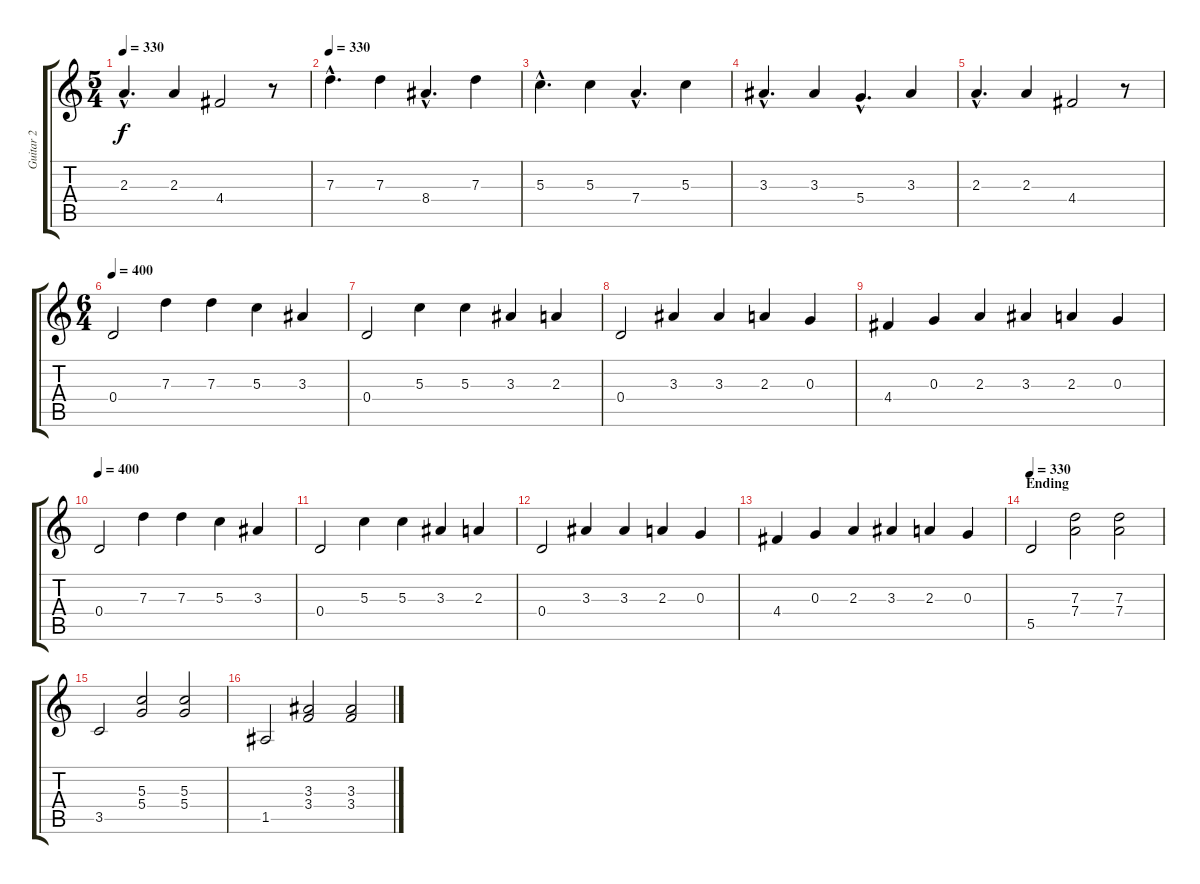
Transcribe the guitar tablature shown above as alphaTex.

\track ("Guitar 2" "Guitar 2") {instrument overdrivenguitar}
\staff {score tabs}
\tuning (E4 B3 G3 D3 A2 E2) {hide}
\ts (5 4)
\tempo 330
\clef g2
\ks c
2.3{hac}.4{d dy f} 2.3.4 4.4.2 r.8 |
\tempo 330
7.3{hac}.4{d} 7.3.4 8.4{hac}.4{d} 7.3.4 |
5.3{hac}.4{d} 5.3.4 7.4{hac}.4{d} 5.3.4 |
3.3{hac}.4{d} 3.3.4 5.4{hac}.4{d} 3.3.4 |
2.3{hac}.4{d} 2.3.4 4.4.2 r.8 |
\ts (6 4)
\tempo 400
0.4.2 7.3.4 7.3.4 5.3.4 3.3.4 |
0.4.2 5.3.4 5.3.4 3.3.4 2.3.4 |
0.4.2 3.3.4 3.3.4 2.3.4 0.3.4 |
4.4.4 0.3.4 2.3.4 3.3.4 2.3.4 0.3.4 |
\tempo 400
0.4.2 7.3.4 7.3.4 5.3.4 3.3.4 |
0.4.2 5.3.4 5.3.4 3.3.4 2.3.4 |
0.4.2 3.3.4 3.3.4 2.3.4 0.3.4 |
4.4.4 0.3.4 2.3.4 3.3.4 2.3.4 0.3.4 |
\section ("" "Ending")
\tempo 330
5.5.2 (7.3 7.4).2 (7.3 7.4).2 |
3.5.2 (5.3 5.4).2 (5.3 5.4).2 |
1.5.2 (3.3 3.4).2 (3.3 3.4).2
